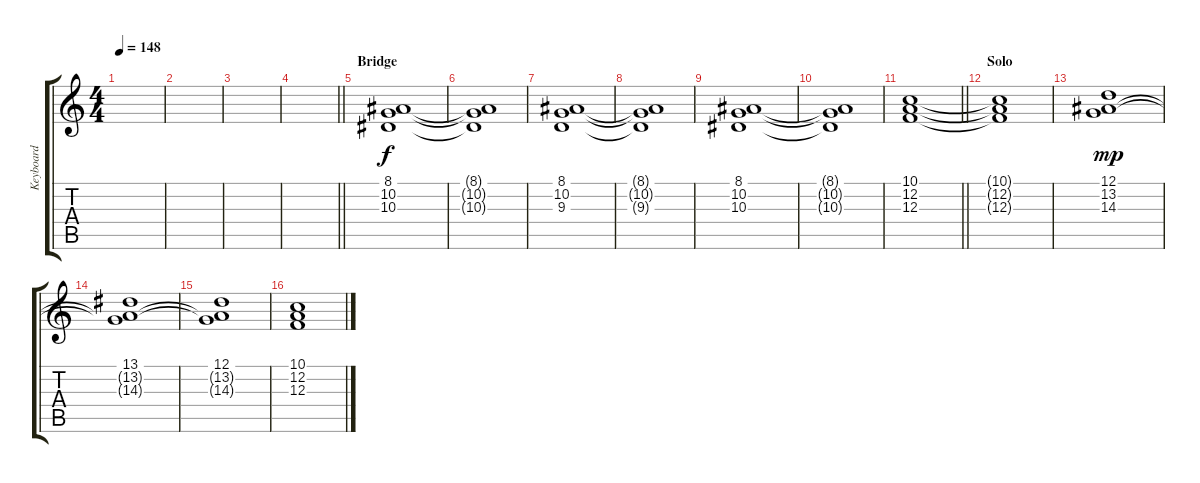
\track ("Keyboard" "Keyboard") {instrument stringensemble1}
\staff {score tabs}
\tuning (D4 A3 F3 C3 G2 D2) {hide}
\ts (4 4)
\tempo 148
\clef g2
\ks c
|
|
|
\barLineRight lightlight
|
\section ("" "Bridge")
(8.1 10.2 10.3).1{volume 14 instrument synthstrings1} |
(8.1{t} 10.2{t} 10.3{t}).1 |
(8.1 10.2 9.3).1 |
(8.1{t} 10.2{t} 9.3{t}).1 |
(8.1 10.2 10.3).1 |
(8.1{t} 10.2{t} 10.3{t}).1 |
\barLineRight lightlight
(10.1 12.2 12.3).1 |
\section ("" "Solo")
(10.1{t} 12.2{t} 12.3{t}).1 |
(12.1 13.2 14.3).1{dy mp volume 10} |
(13.1 13.2{t} 14.3{t}).1 |
(12.1 13.2{t} 14.3{t}).1 |
(10.1 12.2 12.3).1
